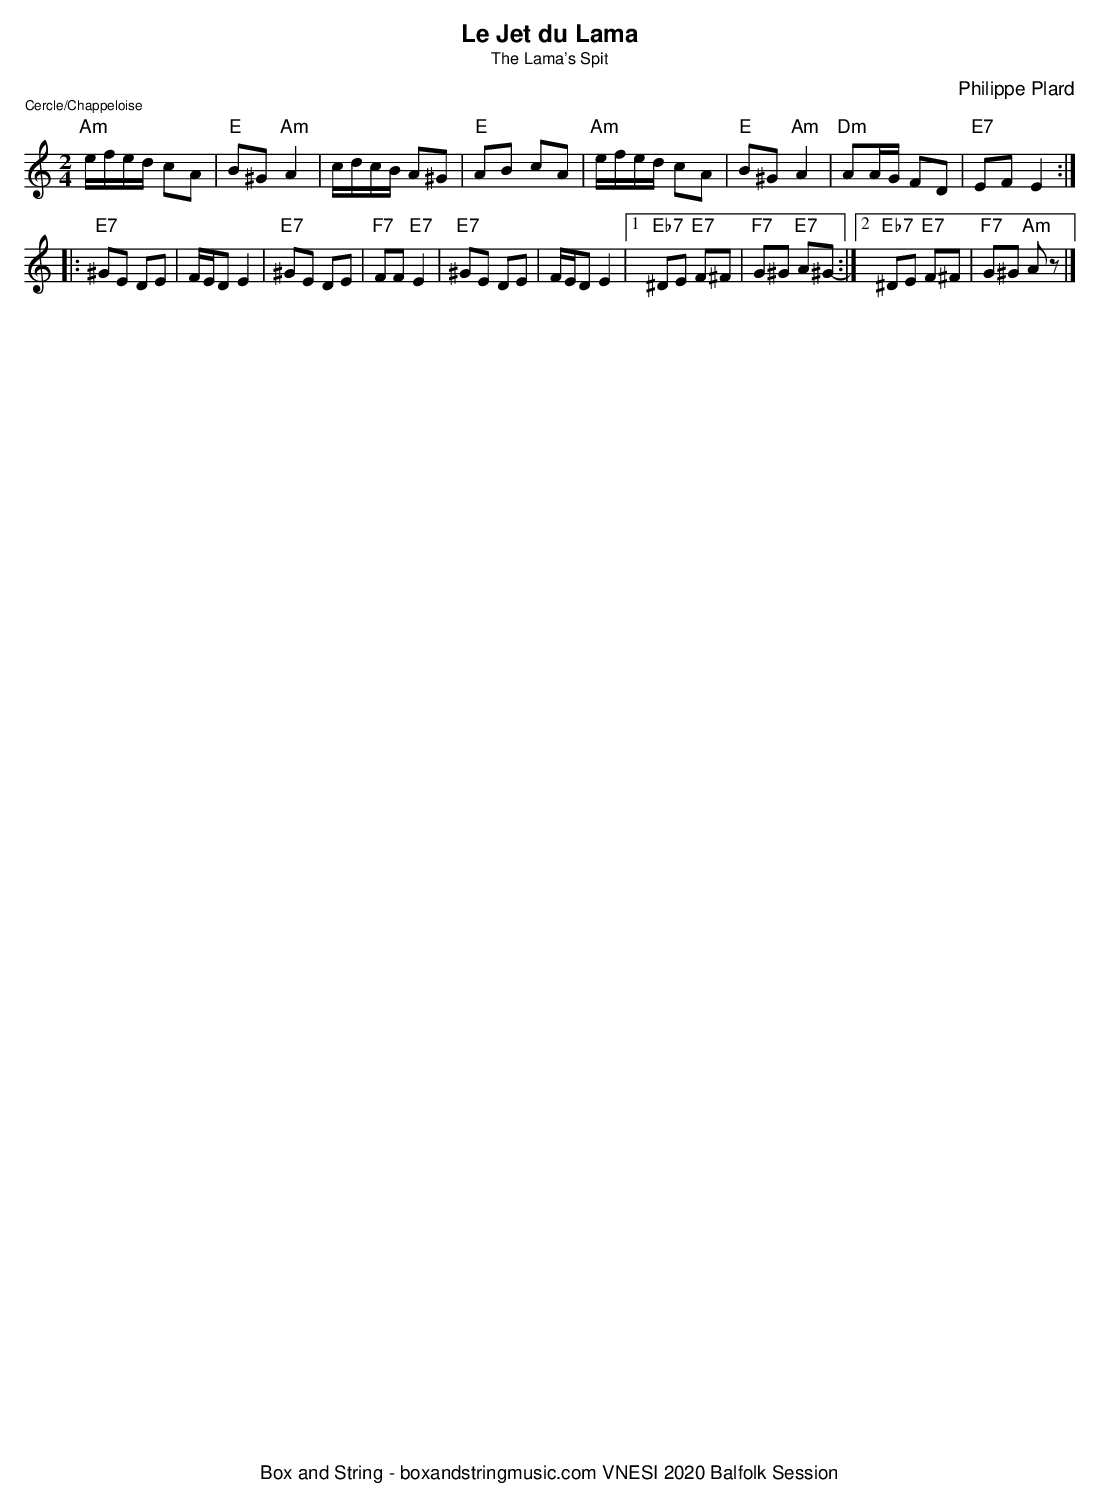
X:1
T:Jet du Lama, Le
T:The Lama's Spit
C:Philippe Plard
K:Am
M:2/4
L:1/16
K:Am
%%text Cercle/Chappeloise
"Am"efed c2A2|"E"B2^G2 "Am"A4 |cdcB A2^G2 |"E"A2B2 c2A2 |\
"Am"efed c2A2|"E"B2^G2 "Am"A4 |"Dm"A2AG F2D2 |"E7"E2F2 E4 :|
|:"E7" ^G2E2 D2E2|FED2 E4 |"E7"^G2E2 D2E2|"F7"F2F2 "E7"E4 |\
"E7"^G2E2 D2E2|FED2 E4 |1 "Eb7"^D2E2 "E7"F2^F2|"F7"G2^G2 "E7"A2^G2-:|2"Eb7"^D2E2 "E7"F2^F2|"F7"G2^G2 "Am"A2z2 |]
